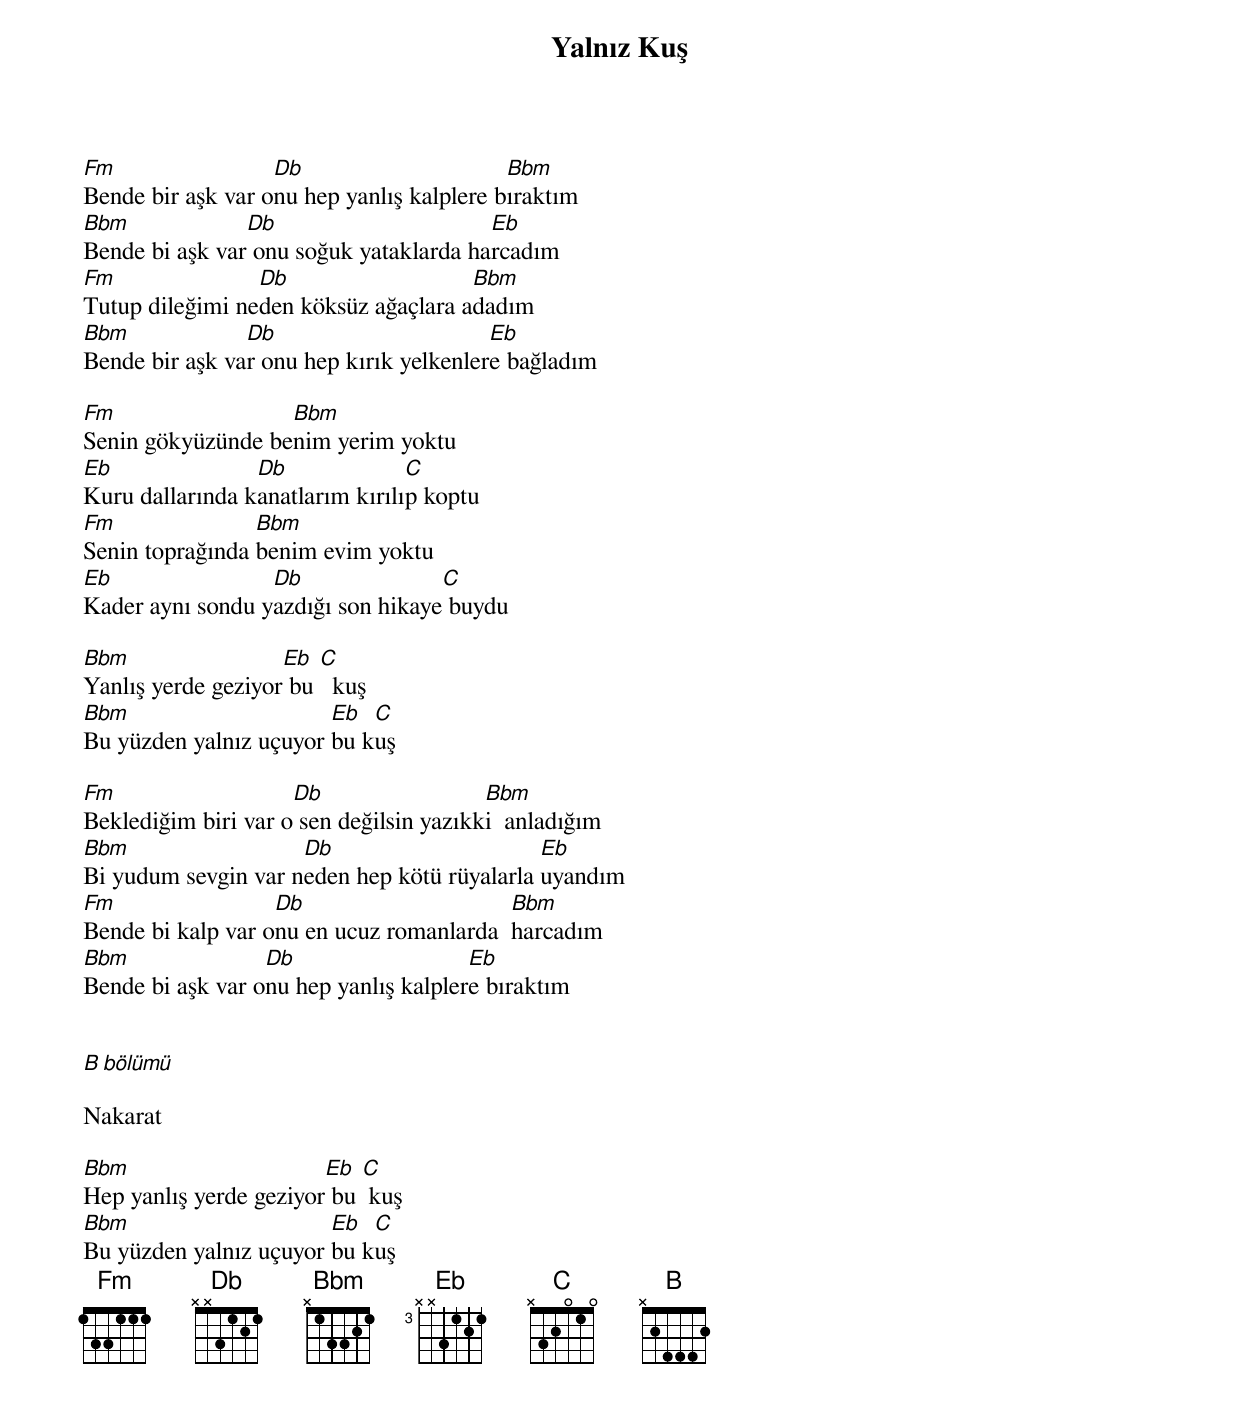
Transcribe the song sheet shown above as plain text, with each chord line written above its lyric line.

{title: Yalnız Kuş}
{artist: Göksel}

Fm                 Db                      Bbm
Bende bir aşk var onu hep yanlış kalplere bıraktım
Bbm             Db                      Eb
Bende bi aşk var onu soğuk yataklarda harcadım
Fm               Db                   Bbm
Tutup dileğimi neden köksüz ağaçlara adadım
Bbm             Db                       Eb
Bende bir aşk var onu hep kırık yelkenlere bağladım

Fm                 Bbm
Senin gökyüzünde benim yerim yoktu
Eb               Db              C
Kuru dallarında kanatlarım kırılıp koptu
Fm               Bbm
Senin toprağında benim evim yoktu
Eb                Db               C
Kader aynı sondu yazdığı son hikaye buydu

Bbm                 Eb  C
Yanlış yerde geziyor bu   kuş
Bbm                     Eb  C
Bu yüzden yalnız uçuyor bu kuş

Fm                   Db                  Bbm
Beklediğim biri var o sen değilsin yazıkki  anladığım
Bbm                  Db                      Eb
Bi yudum sevgin var neden hep kötü rüyalarla uyandım
Fm                 Db                     Bbm
Bende bi kalp var onu en ucuz romanlarda  harcadım
Bbm               Db                   Eb
Bende bi aşk var onu hep yanlış kalplere bıraktım


B bölümü

Nakarat

Bbm                     Eb  C
Hep yanlış yerde geziyor bu  kuş
Bbm                     Eb  C
Bu yüzden yalnız uçuyor bu kuş
